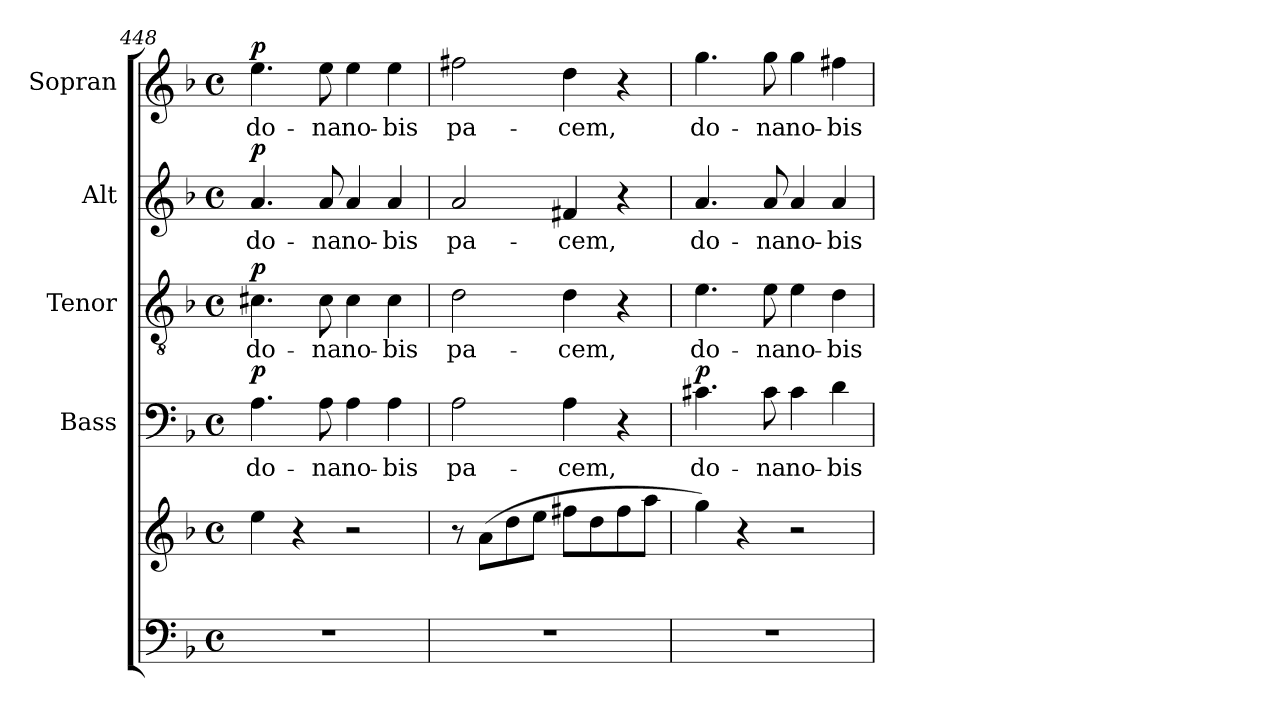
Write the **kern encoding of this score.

**kern	**kern	**kern	**text	**dynam	**kern	**text	**dynam	**kern	**text	**dynam	**kern	**text	**dynam
*part5	*part5	*part4	*part4	*part4	*part3	*part3	*part3	*part2	*part2	*part2	*part1	*part1	*part1
*staff6	*staff5	*staff4	*staff4	*staff4	*staff3	*staff3	*staff3	*staff2	*staff2	*staff2	*staff1	*staff1	*staff1
*	*	*I"Bass	*	*	*I"Tenor	*	*	*I"Alt	*	*	*I"Sopran	*	*
*	*	*I'B.	*	*	*I'T.	*	*	*I'A.	*	*	*I'S.	*	*
!!LO:PB:g=z
*clefF4	*clefG2	*clefF4	*	*	*clefGv2	*	*	*clefG2	*	*	*clefG2	*	*
*k[b-]	*k[b-]	*k[b-]	*	*	*k[b-]	*	*	*k[b-]	*	*	*k[b-]	*	*
*F:	*F:	*F:	*	*	*F:	*	*	*F:	*	*	*F:	*	*
*M4/4	*M4/4	*M4/4	*	*	*M4/4	*	*	*M4/4	*	*	*M4/4	*	*
*met(c)	*met(c)	*met(c)	*	*	*met(c)	*	*	*met(c)	*	*	*met(c)	*	*
=448	=448	=448	=448	=448	=448	=448	=448	=448	=448	=448	=448	=448	=448
!	!	!	!LO:LY:b	!LO:DY:a	!	!LO:LY:b	!LO:DY:a	!	!LO:LY:b	!LO:DY:a	!	!LO:LY:b	!LO:DY:a
1r	4ee\	4.A\	do-	p	4.c#X\	do-	p	4.a/	do-	p	4.ee\	do-	p
.	4r	.	.	.	.	.	.	.	.	.	.	.	.
!	!	!	!LO:LY:b	!	!	!LO:LY:b	!	!	!LO:LY:b	!	!	!LO:LY:b	!
.	.	8A\	-na	.	8c#\	-na	.	8a/	-na	.	8ee\	-na	.
!	!	!	!LO:LY:b	!	!	!LO:LY:b	!	!	!LO:LY:b	!	!	!LO:LY:b	!
.	2r	4A\	no-	.	4c#\	no-	.	4a/	no-	.	4ee\	no-	.
!	!	!	!LO:LY:b	!	!	!LO:LY:b	!	!	!LO:LY:b	!	!	!LO:LY:b	!
.	.	4A\	-bis	.	4c#\	-bis	.	4a/	-bis	.	4ee\	-bis	.
=449	=449	=449	=449	=449	=449	=449	=449	=449	=449	=449	=449	=449	=449
!	!	!	!LO:LY:b	!	!	!LO:LY:b	!	!	!LO:LY:b	!	!	!LO:LY:b	!
1r	8r	2A\	pa-	.	2d\	pa-	.	2a/	pa-	.	2ff#X\	pa-	.
.	(>8a\L	.	.	.	.	.	.	.	.	.	.	.	.
.	8dd\	.	.	.	.	.	.	.	.	.	.	.	.
.	8ee\J	.	.	.	.	.	.	.	.	.	.	.	.
!	!	!	!LO:LY:b	!	!	!LO:LY:b	!	!	!LO:LY:b	!	!	!LO:LY:b	!
.	8ff#X\L	4A\	-cem,	.	4d\	-cem,	.	4f#X/	-cem,	.	4dd\	-cem,	.
.	8dd\	.	.	.	.	.	.	.	.	.	.	.	.
.	8ff#\	4r	.	.	4r	.	.	4r	.	.	4r	.	.
.	8aa\J	.	.	.	.	.	.	.	.	.	.	.	.
=450	=450	=450	=450	=450	=450	=450	=450	=450	=450	=450	=450	=450	=450
!	!	!	!LO:LY:b	!LO:DY:a	!	!LO:LY:b	!	!	!LO:LY:b	!	!	!LO:LY:b	!
1r	4gg\)	4.c#X\	do-	p	4.e\	do-	.	4.a/	do-	.	4.gg\	do-	.
.	4r	.	.	.	.	.	.	.	.	.	.	.	.
!	!	!	!LO:LY:b	!	!	!LO:LY:b	!	!	!LO:LY:b	!	!	!LO:LY:b	!
.	.	8c#\	-na	.	8e\	-na	.	8a/	-na	.	8gg\	-na	.
!	!	!	!LO:LY:b	!	!	!LO:LY:b	!	!	!LO:LY:b	!	!	!LO:LY:b	!
.	2r	4c#\	no-	.	4e\	no-	.	4a/	no-	.	4gg\	no-	.
!	!	!	!LO:LY:b	!	!	!LO:LY:b	!	!	!LO:LY:b	!	!	!LO:LY:b	!
.	.	4d\	-bis	.	4d\	-bis	.	4a/	-bis	.	4ff#X\	-bis	.
=	=	=	=	=	=	=	=	=	=	=	=	=	=
*-	*-	*-	*-	*-	*-	*-	*-	*-	*-	*-	*-	*-	*-
